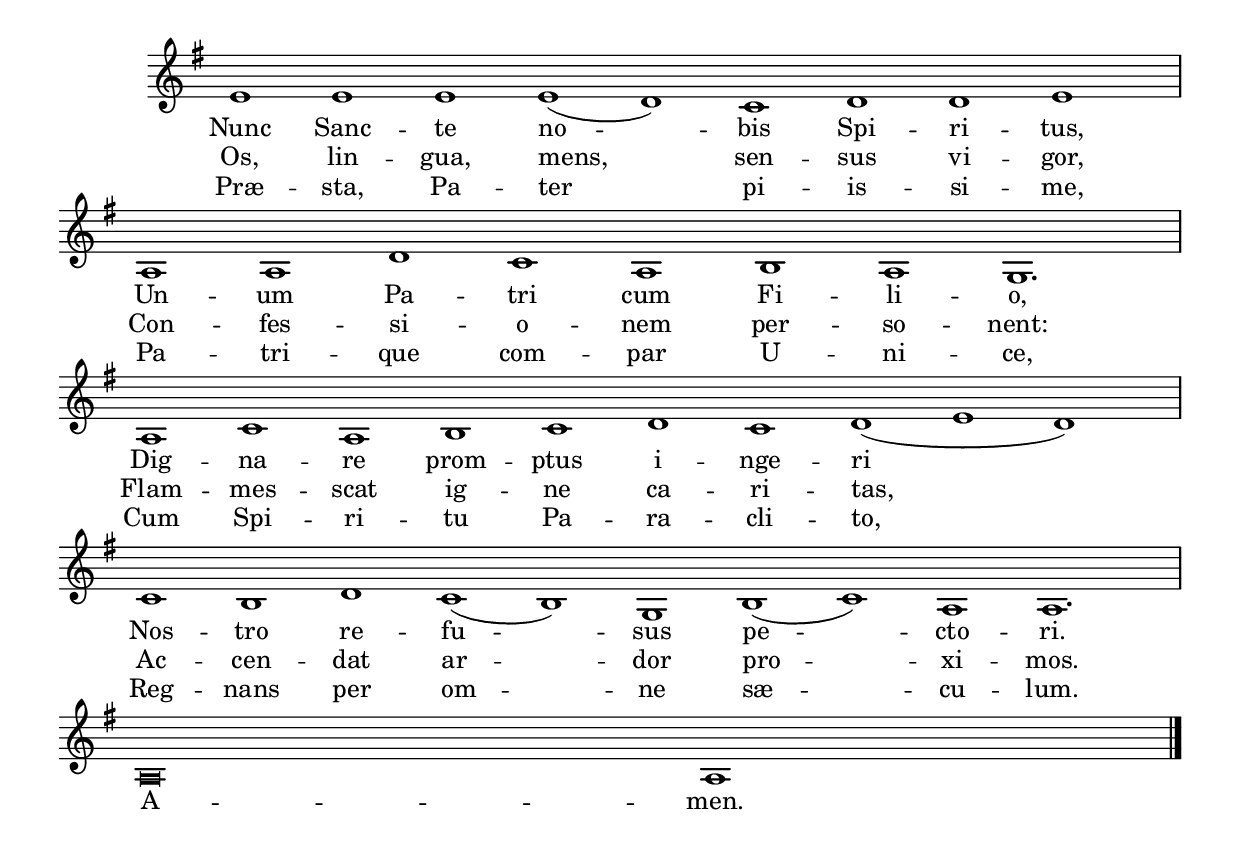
\version "2.19.0"

LI = \context Lyrics = LaI \lyricmode {
  Nunc Sanc -- te no -- bis Spi -- ri -- tus,
  Un -- um Pa -- tri cum Fi -- li -- o,
  Dig -- na -- re prom -- ptus i -- nge -- ri
  Nos -- tro re -- fu -- sus pe -- cto -- ri.
}

LII = \context Lyrics = LaII \lyricmode {
  Os, lin -- gua, mens, sen -- sus vi -- gor,
  Con -- fes -- si -- o -- nem per -- so -- nent:
  Flam -- mes -- scat ig -- ne ca -- ri -- tas,
  Ac -- cen -- dat ar -- dor pro -- xi -- mos.
}

LIII = \context Lyrics = LaIII \lyricmode {
  Præ -- sta, Pa -- ter pi -- is -- si -- me,
  Pa -- tri -- que com -- par U -- ni -- ce,
  Cum Spi -- ri -- tu Pa -- ra -- cli -- to,
  Reg -- nans per om -- ne sæ -- cu -- lum.
  A -- men.
}



Ma = \transpose c g {
  \relative c' {
    \key c \major
    \time 8/1
    \clef "treble"
    %\clef "alto"
    \override Score.NoteHead #'style = #'baroque

    a1 a a a( g) f1 g g a1*2 \bar "|" \break
    d,1 d g f d e d c1.*2 \bar "|" \break
    d1 f d e f g f g( a g1*2) \bar "|" \break
    f1 e g f( e) c e( f) d d1.*2 \bar "|" \break
    d\breve*2 d1*2
  }
}

\score {
  <<
    %\ss
    \set Score.timing = ##f
    \new Staff \context Voice = Va { \Ma \bar "|." }
    \lyricsto Va { \LI }
    \lyricsto Va { \LII }
    \lyricsto Va { \LIII }
  >>
  \layout {
    \context {
      \Staff
      \remove "Time_signature_engraver"
    }
  }
}

%\include "../include/articulate.ly"
\score {
  \unfoldRepeats % \articulate
  <<
    %\ss
    \new Staff \context Voice = Va { \tempo 1 = 88 \Ma }
  >>
  \midi { }
}
